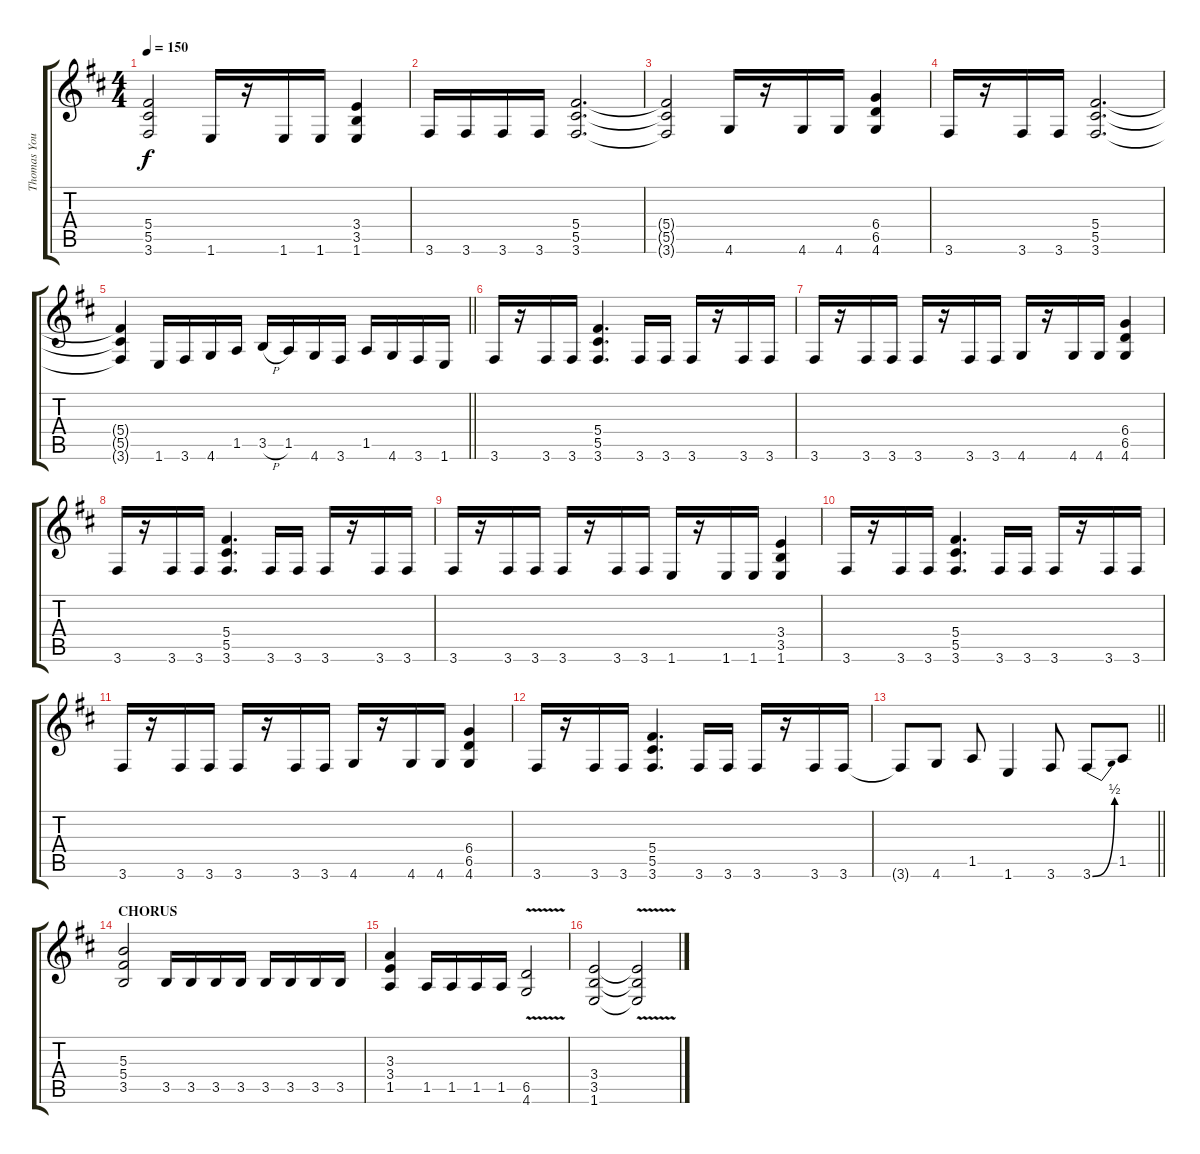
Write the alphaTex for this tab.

\track ("Thomas Youngblood (rhythm)" "Thomas You") {instrument distortionguitar}
\staff {score tabs}
\tuning (Eb4 Bb3 Gb3 Db3 Ab2 Eb2) {hide}
\ts (4 4)
\tempo 150
\clef g2
\ks bminor
(5.4{t} 5.5{t} 3.6{t}).2{dy f} 1.6.16 r.16 1.6.16 1.6.16 (3.4 3.5 1.6).4 |
3.6.16 3.6.16 3.6.16 3.6.16 (5.4 5.5 3.6).2{d} |
(5.4{t} 5.5{t} 3.6{t}).2 4.6.16 r.16 4.6.16 4.6.16 (6.4 6.5 4.6).4 |
3.6.16 r.16 3.6.16 3.6.16 (5.4 5.5 3.6).2{d} |
\barLineRight lightlight
(5.4{t} 5.5{t} 3.6{t}).4 1.6.16 3.6.16 4.6.16 1.5.16 3.5{h}.16 1.5.16 4.6.16 3.6.16 1.5.16 4.6.16 3.6.16 1.6.16 |
3.6.16 r.16 3.6.16 3.6.16 (5.4 5.5 3.6).4{d} 3.6.16 3.6.16 3.6.16 r.16 3.6.16 3.6.16 |
3.6.16 r.16 3.6.16 3.6.16 3.6.16 r.16 3.6.16 3.6.16 4.6.16 r.16 4.6.16 4.6.16 (6.4 6.5 4.6).4 |
3.6.16 r.16 3.6.16 3.6.16 (5.4 5.5 3.6).4{d} 3.6.16 3.6.16 3.6.16 r.16 3.6.16 3.6.16 |
3.6.16 r.16 3.6.16 3.6.16 3.6.16 r.16 3.6.16 3.6.16 1.6.16 r.16 1.6.16 1.6.16 (3.4 3.5 1.6).4 |
3.6.16 r.16 3.6.16 3.6.16 (5.4 5.5 3.6).4{d} 3.6.16 3.6.16 3.6.16 r.16 3.6.16 3.6.16 |
3.6.16 r.16 3.6.16 3.6.16 3.6.16 r.16 3.6.16 3.6.16 4.6.16 r.16 4.6.16 4.6.16 (6.4 6.5 4.6).4 |
3.6.16 r.16 3.6.16 3.6.16 (5.4 5.5 3.6).4{d} 3.6.16 3.6.16 3.6.16 r.16 3.6.16 3.6.16 |
\barLineRight lightlight
3.6{t}.8 4.6.8 1.5.8 1.6.4 3.6.8 3.6{be (bend 0 0 60 2)}.8 1.5.8 |
\section ("" "CHORUS")
(5.3 5.4 3.5).2 3.5.16 3.5.16 3.5.16 3.5.16 3.5.16 3.5.16 3.5.16 3.5.16 |
(3.3 3.4 1.5).4 1.5.16 1.5.16 1.5.16 1.5.16 (6.5{v} 4.6{v}).2 |
(3.4 3.5 1.6).2 (3.4{v t} 3.5{v t} 1.6{v t}).2
